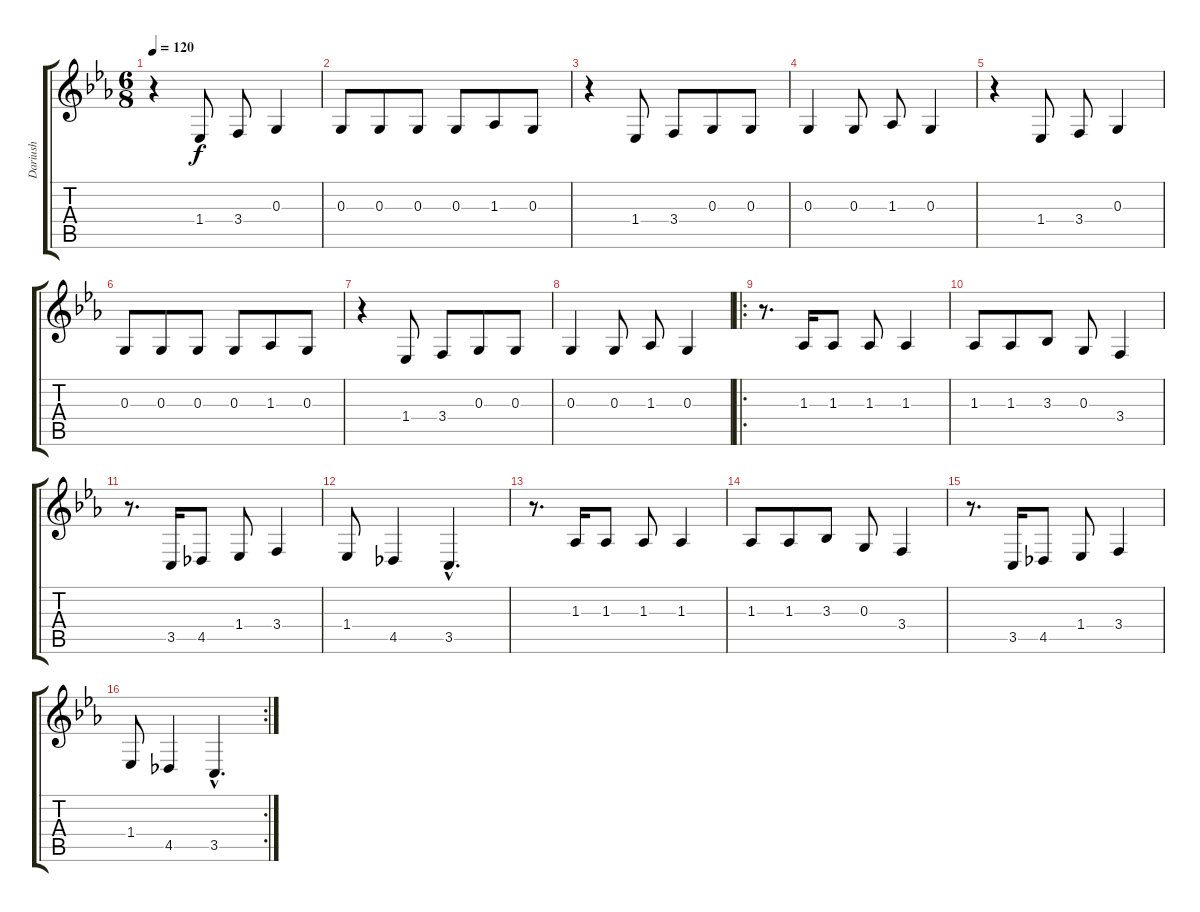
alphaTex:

\track ("Dariush" "Dariush") {instrument lead6voice}
\staff {score tabs}
\tuning (E4 B3 G3 D3 A2 E2) {hide}
\ts (6 8)
\tempo 120
\clef g2
\ks eb
r.4{dy f} 1.4.8 3.4.8 0.3.4 |
0.3.8 0.3.8 0.3.8 0.3.8 1.3.8 0.3.8 |
r.4 1.4.8 3.4.8 0.3.8 0.3.8 |
0.3.4 0.3.8 1.3.8 0.3.4 |
r.4 1.4.8 3.4.8 0.3.4 |
0.3.8 0.3.8 0.3.8 0.3.8 1.3.8 0.3.8 |
r.4 1.4.8 3.4.8 0.3.8 0.3.8 |
0.3.4 0.3.8 1.3.8 0.3.4 |
\ro
r.8{d} 1.3.16 1.3.8 1.3.8 1.3.4 |
1.3.8 1.3.8 3.3.8 0.3.8 3.4.4 |
r.8{d} 3.5.16 4.5.8 1.4.8 3.4.4 |
1.4.8 4.5.4 3.5{hac}.4{d} |
r.8{d} 1.3.16 1.3.8 1.3.8 1.3.4 |
1.3.8 1.3.8 3.3.8 0.3.8 3.4.4 |
r.8{d} 3.5.16 4.5.8 1.4.8 3.4.4 |
\rc 2
1.4.8 4.5.4 3.5{hac}.4{d}
